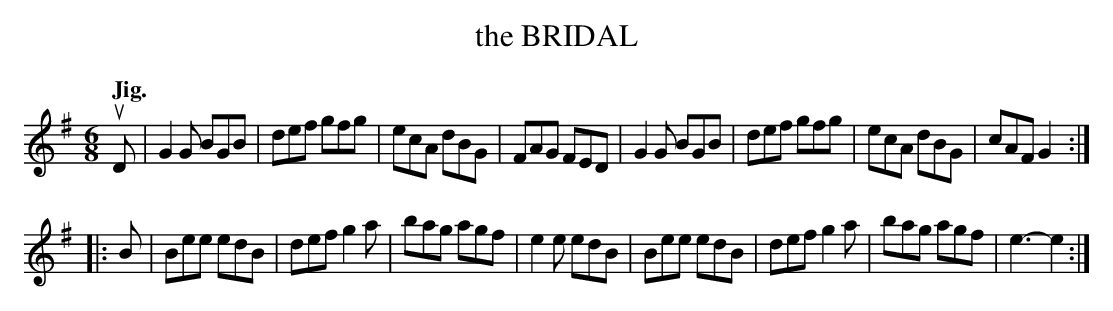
X:1
T: the BRIDAL
Q: "Jig."
M: 6/8
L: 1/8
K: G	% and Em
uD |\
G2G BGB | def gfg | ecA dBG | FAG FED |\
G2G BGB | def gfg | ecA dBG | cAF G2 :|
|: B |\
Bee edB | def g2a | bag agf | e2e edB |\
Bee edB | def g2a | bag agf | e3- e2 :|
